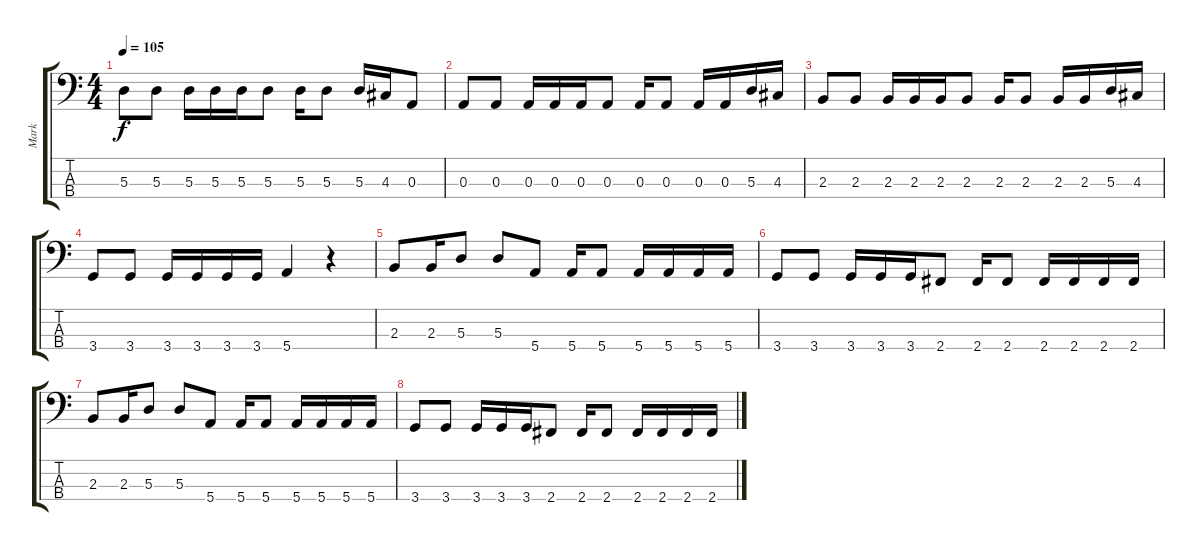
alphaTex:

\track ("Mark" "Mark") {instrument electricbasspick}
\staff {score tabs}
\tuning (G2 D2 A1 E1) {hide}
\ts (4 4)
\tempo 105
\clef f4
\ks c
5.3.8{dy f} 5.3.8 5.3.16 5.3.16 5.3.16 5.3.8 5.3.16 5.3.8 5.3.16 4.3.16 0.3.8 |
0.3.8 0.3.8 0.3.16 0.3.16 0.3.16 0.3.8 0.3.16 0.3.8 0.3.16 0.3.16 5.3.16 4.3.16 |
2.3.8 2.3.8 2.3.16 2.3.16 2.3.16 2.3.8 2.3.16 2.3.8 2.3.16 2.3.16 5.3.16 4.3.16 |
3.4.8 3.4.8 3.4.16 3.4.16 3.4.16 3.4.16 5.4.4 r.4 |
2.3.8 2.3.16 5.3.8 5.3.8 5.4.8 5.4.16 5.4.8 5.4.16 5.4.16 5.4.16 5.4.16 |
3.4.8 3.4.8 3.4.16 3.4.16 3.4.16 2.4.8 2.4.16 2.4.8 2.4.16 2.4.16 2.4.16 2.4.16 |
2.3.8 2.3.16 5.3.8 5.3.8 5.4.8 5.4.16 5.4.8 5.4.16 5.4.16 5.4.16 5.4.16 |
3.4.8 3.4.8 3.4.16 3.4.16 3.4.16 2.4.8 2.4.16 2.4.8 2.4.16 2.4.16 2.4.16 2.4.16
